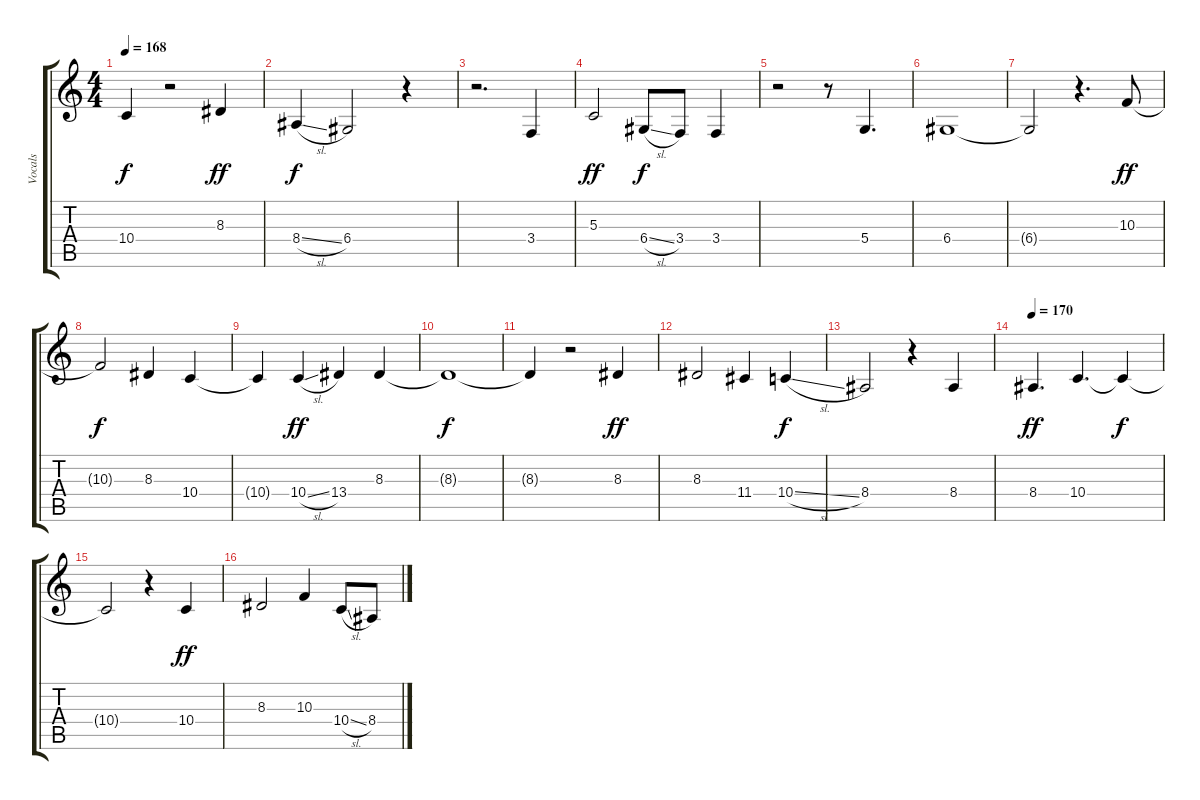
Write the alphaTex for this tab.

\track ("Vocals" "Vocals") {instrument synthvoice}
\staff {score tabs}
\tuning (E4 B3 G3 D3 A2 E2) {hide}
\ts (4 4)
\tempo 168
\clef g2
\ks c
10.4{t}.4{dy f} r.2 8.3.4{dy ff} |
8.4{sl}.4{dy f} 6.4.2 r.4 |
r.2{d} 3.4.4 |
5.3.2{dy ff} 6.4{sl}.8{dy f} 3.4.8 3.4.4 |
r.2 r.8 5.4.4{d} |
6.4.1 |
6.4{t}.2 r.4{d} 10.3.8{dy ff} |
10.3{t}.2{dy f} 8.3.4 10.4.4 |
10.4{t}.4 10.4{sl}.4{dy ff} 13.4.4 8.3.4 |
8.3{t}.1{dy f} |
8.3{t}.4 r.2 8.3.4{dy ff} |
8.3.2 11.4.4 10.4{sl}.4{dy f} |
8.4.2 r.4 8.4.4 |
\tempo 170
8.4.4{d dy ff} 10.4.4{d} 10.4{t}.4{dy f} |
10.4{t}.2 r.4 10.4.4{dy ff} |
8.3.2 10.3.4 10.4{sl}.8 8.4.8
